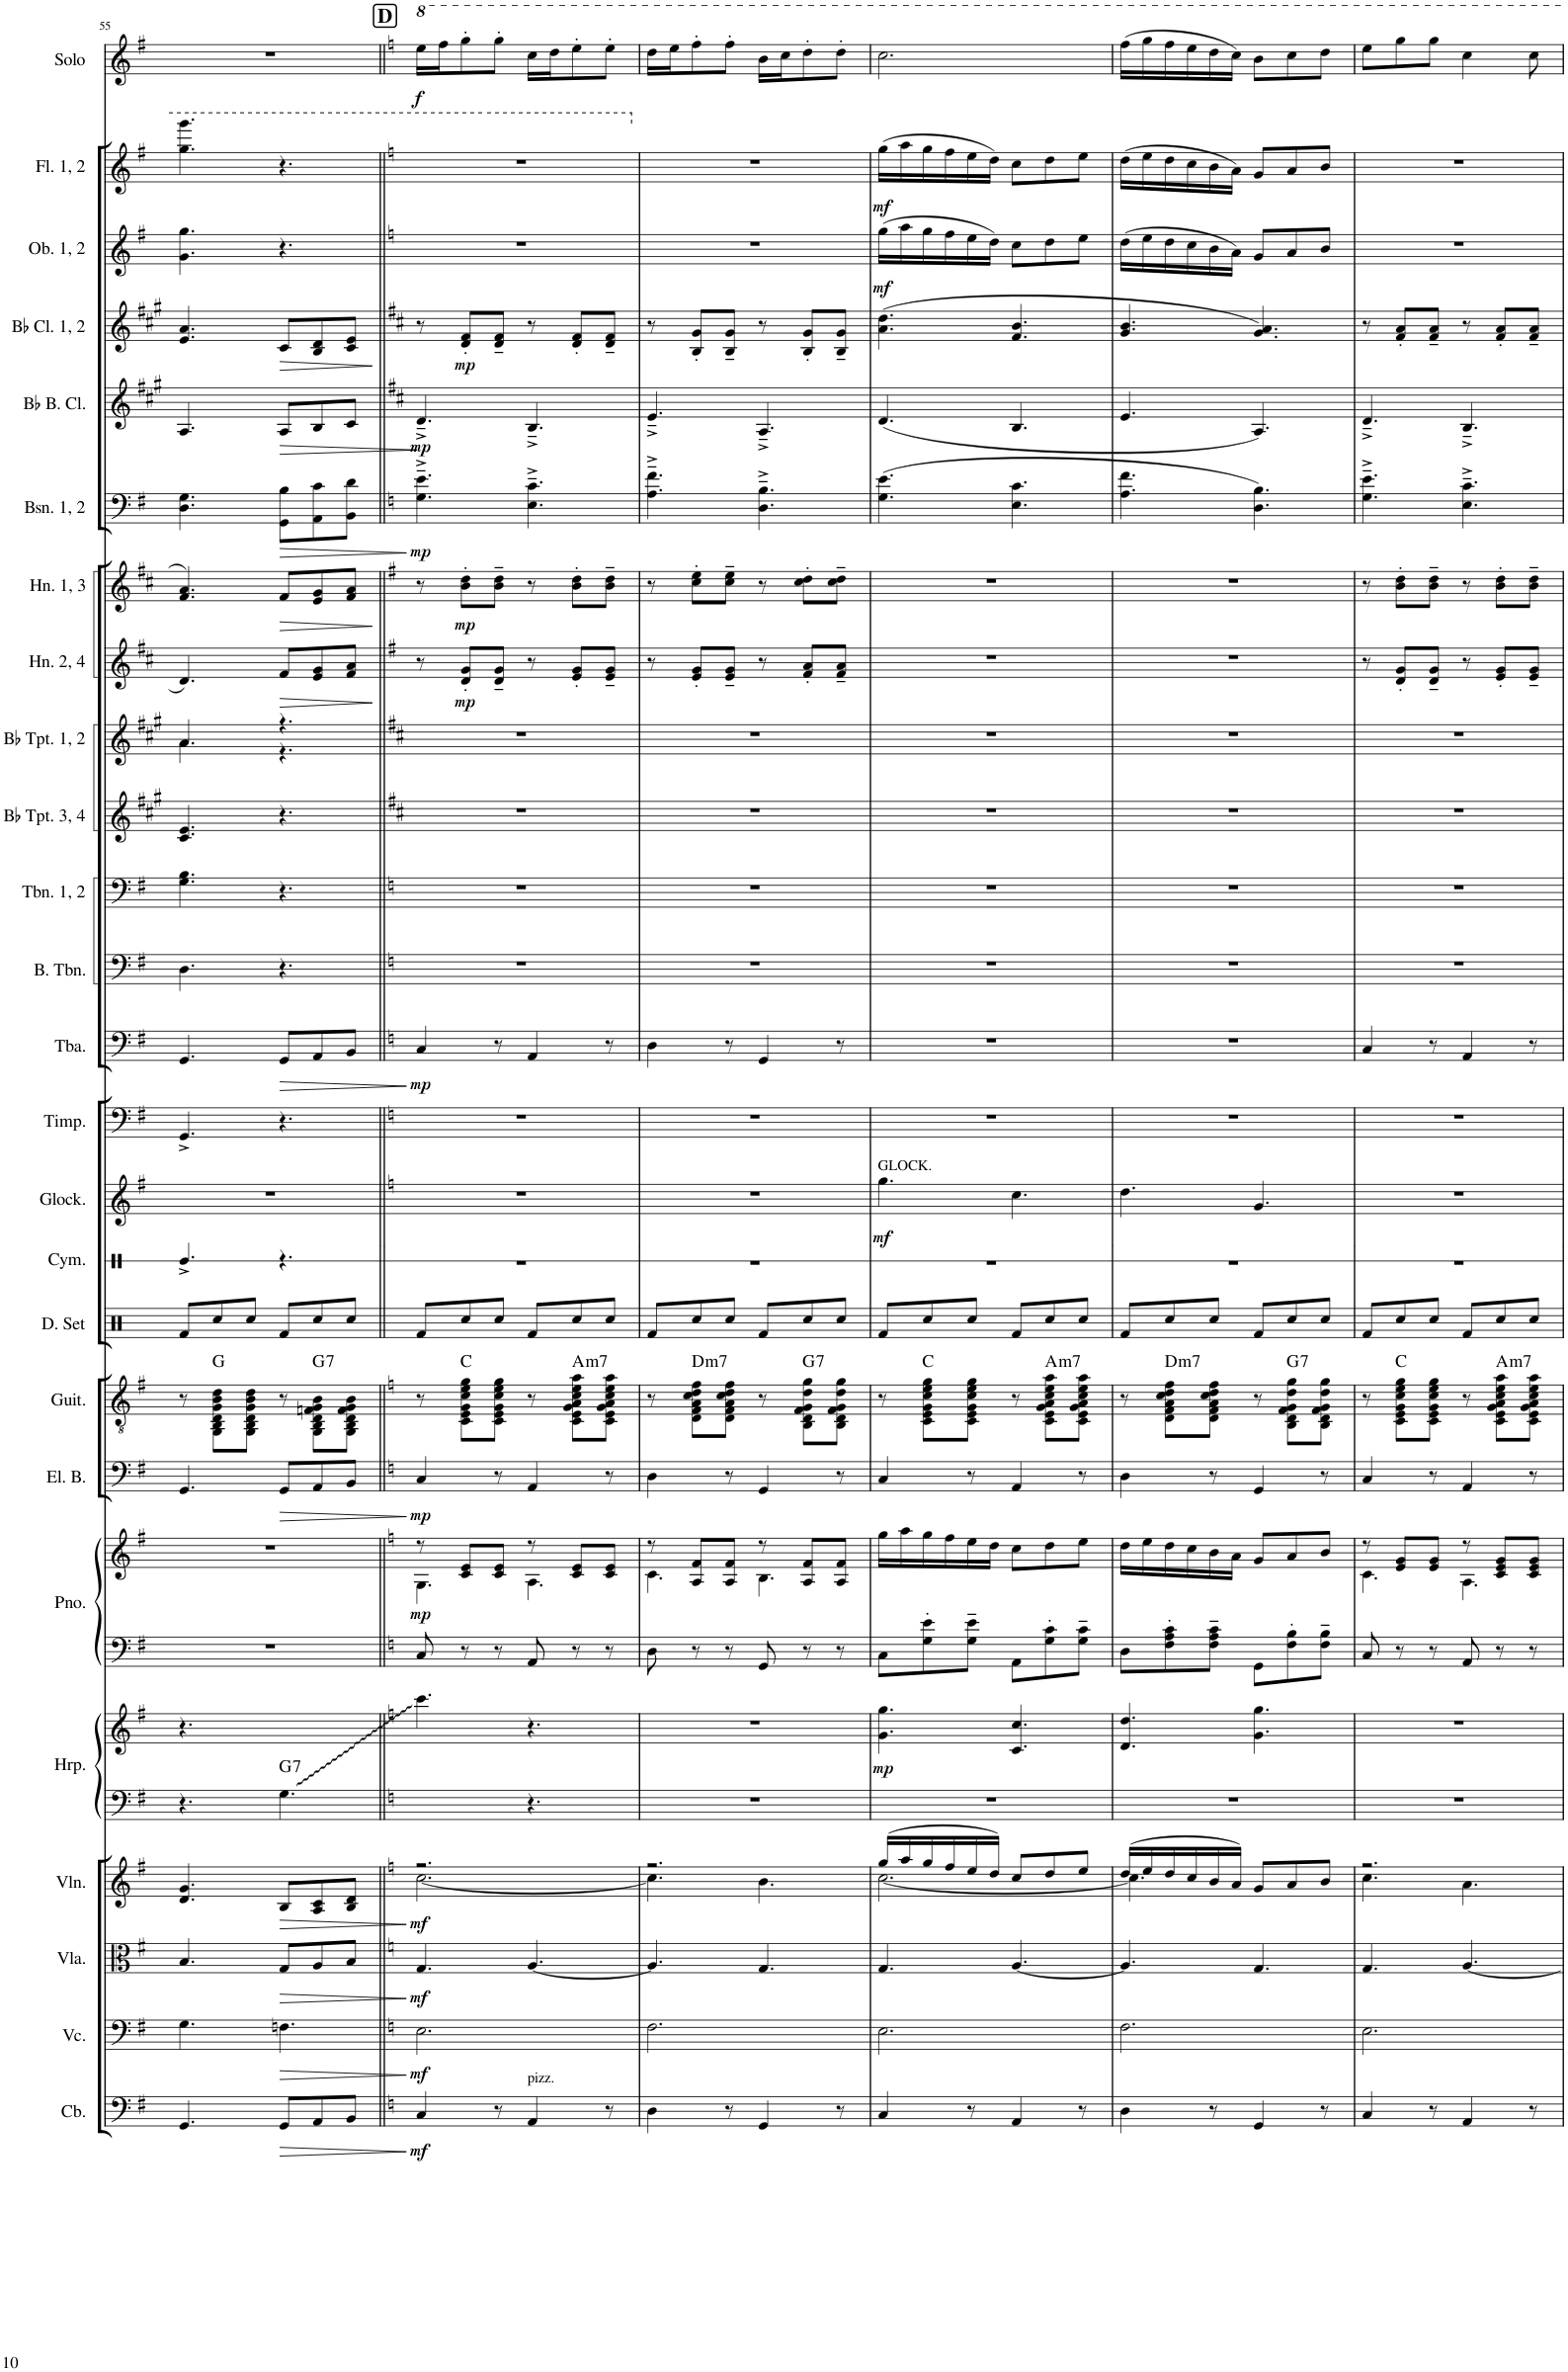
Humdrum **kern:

**kern	**dynam	**kern	**dynam	**kern	**dynam	**kern	**dynam	**kern	**kern	**dynam	**harte	**kern	**kern	**dynam	**kern	**dynam	**kern	**harte	**kern	**kern	**kern	**dynam	**kern	**kern	**dynam	**kern	**kern	**kern	**kern	**kern	**dynam	**kern	**dynam	**kern	**dynam	**kern	**dynam	**kern	**dynam	**kern	**dynam	**kern	**dynam	**kern	**dynam
*part25	*part25	*part24	*part24	*part23	*part23	*part22	*part22	*part21	*part21	*part21	*part21	*part20	*part20	*part20	*part19	*part19	*part18	*part18	*part17	*part16	*part15	*part15	*part14	*part13	*part13	*part12	*part11	*part10	*part9	*part8	*part8	*part7	*part7	*part6	*part6	*part5	*part5	*part4	*part4	*part3	*part3	*part2	*part2	*part1	*part1
*staff27	*staff27	*staff26	*staff26	*staff25	*staff25	*staff24	*staff24	*staff23	*staff22	*staff22/23	*	*staff21	*staff20	*staff20/21	*staff19	*staff19	*staff18	*	*staff17	*staff16	*staff15	*staff15	*staff14	*staff13	*staff13	*staff12	*staff11	*staff10	*staff9	*staff8	*staff8	*staff7	*staff7	*staff6	*staff6	*staff5	*staff5	*staff4	*staff4	*staff3	*staff3	*staff2	*staff2	*staff1	*staff1
*I"Contrabass	*	*I"Violoncello	*	*I"Viola	*	*I"Violin	*	*I"Harp	*	*	*	*I"Piano	*	*	*I"Electric Bass	*	*I"Acoustic Guitar	*	*I"Drumset	*I"Cymbal	*I"Xylophone	*	*I"Timpani	*I"Tuba	*	*I"Bass Trombone	*I"Trombone 1 &amp; 2	*I"Bb Trumpet 3 &amp; 4	*I"Bb Trumpet 1 &amp; 2	*I"Horn 2 &amp; 4	*	*I"Horn 1 &amp; 3	*	*I"Bassoon 1 &amp; 2	*	*I"Bb Bass Clarinet	*	*I"Bb Clarinet 1 &amp; 2	*	*I"Oboe 1 &amp; 2	*	*I"Flute 1 &amp; 2	*	*I"Solo Flute	*
*I'Cb.	*	*I'Vc.	*	*I'Vla.	*	*I'Vln.	*	*I'Hrp.	*	*	*	*I'Pno.	*	*	*I'El. B.	*	*I'Guit.	*	*I'D. Set	*I'Cym.	*I'Xyl.	*	*I'Timp.	*I'Tba.	*	*I'B. Tbn.	*I'Tbn. 1, 2	*I'Bb Tpt. 3, 4	*I'Bb Tpt. 1, 2	*I'Hn. 2, 4	*	*I'Hn. 1, 3	*	*I'Bsn. 1, 2	*	*I'Bb B. Cl.	*	*I'Bb Cl. 1, 2	*	*I'Ob. 1, 2	*	*I'Fl. 1, 2	*	*I'Solo	*
!!LO:PB:g=z
*clefF4	*	*clefF4	*	*clefC3	*	*clefG2	*	*clefF4	*clefG2	*	*	*clefF4	*clefG2	*	*clefF4	*	*clefGv2	*	*clefX	*clefX	*clefG2	*	*clefF4	*clefF4	*	*clefF4	*clefF4	*clefG2	*clefG2	*clefG2	*	*clefG2	*	*clefF4	*	*clefG2	*	*clefG2	*	*clefG2	*	*clefG2	*	*clefG2	*
*Trd7c12	*	*	*	*	*	*	*	*	*	*	*	*	*	*	*Trd7c12	*	*	*	*	*	*Trd-14c-24	*	*	*	*	*	*	*Trd1c2	*Trd1c2	*Trd4c7	*	*Trd4c7	*	*	*	*Trd8c14	*	*Trd1c2	*	*	*	*	*	*	*
*k[f#]	*	*k[f#]	*	*k[f#]	*	*k[f#]	*	*k[f#]	*k[f#]	*	*	*k[f#]	*k[f#]	*	*k[f#]	*	*k[f#]	*	*k[]	*k[]	*k[f#]	*	*k[f#]	*k[f#]	*	*k[f#]	*k[f#]	*k[f#c#g#]	*k[f#c#g#]	*k[f#c#]	*	*k[f#c#]	*	*k[f#]	*	*k[f#c#g#]	*	*k[f#c#g#]	*	*k[f#]	*	*k[f#]	*	*k[f#]	*
*M6/8	*	*M6/8	*	*M6/8	*	*M6/8	*	*M6/8	*M6/8	*	*	*M6/8	*M6/8	*	*M6/8	*	*M6/8	*	*M6/8	*M6/8	*M6/8	*	*M6/8	*M6/8	*	*M6/8	*M6/8	*M6/8	*M6/8	*M6/8	*	*M6/8	*	*M6/8	*	*M6/8	*	*M6/8	*	*M6/8	*	*M6/8	*	*M6/8	*
=55	=55	=55	=55	=55	=55	=55	=55	=55	=55	=55	=55	=55	=55	=55	=55	=55	=55	=55	=55	=55	=55	=55	=55	=55	=55	=55	=55	=55	=55	=55	=55	=55	=55	=55	=55	=55	=55	=55	=55	=55	=55	=55	=55	=55	=55
*	*	*	*	*	*	*	*	*	*	*	*	*	*	*	*	*	*	*	*	*	*	*	*	*	*	*	*	*	*^	*	*	*	*	*	*	*	*	*	*	*	*	*	*	*	*
4.GG/	.	4.G\	.	4.B/	.	4.d/ 4.g/	.	4.r	4.r	.	.	2.r	2.r	.	4.GG/	.	8r	.	8Rf/L	4.Re^/	2.r	.	4.GG^/	4.GG/	.	4.D\	4.G\ 4.B\	4.c#/ 4.e/	4.a/	4.a\	4.d/	.	4.f#/ 4.a/	.	4.D\ 4.G\	.	4.A/	.	4.e/ 4.a/	.	4.g\ 4.gg\	.	4.gg\ 4.ggg\	.	2.r	.
.	.	.	.	.	.	.	.	.	.	.	.	.	.	.	.	.	8GG\ 8BB\ 8D\ 8G\ 8B\ 8d\L	G:maj	8Rcc/	.	.	.	.	.	.	.	.	.	.	.	.	.	.	.	.	.	.	.	.	.	.	.	.	.	.	.
.	.	.	.	.	.	.	.	.	.	.	.	.	.	.	.	.	8GG\ 8BB\ 8D\ 8G\ 8B\ 8d\J	.	8Rcc/J	.	.	.	.	.	.	.	.	.	.	.	.	.	.	.	.	.	.	.	.	.	.	.	.	.	.	.
!	!	!	!	!	!	!	!	!	!	!	!LO:H:kt=7	!	!	!	!	!	!	!	!	!	!	!	!	!	!	!	!	!	!	!	!	!	!	!	!	!	!	!LO:HP:b	!	!LO:HP:b	!	!	!	!	!	!
8GG/L	.	4.Fn\	.	8G/L	.	8B/L	.	4.G\	4.ryy	.	G:7	.	.	.	8GG/L	.	8r	.	8Rf/L	4.r	.	.	4.r	8GG/L	.	4.r	4.r	4.r	4.r	4.r	8f#/L	.	8f#/L	.	8GG\ 8B\L	.	8A/L	>	8c#/L	>	4.r	.	4.r	.	.	.
!	!	!	!	!	!	!	!	!	!	!	!	!	!	!	!	!	!	!LO:H:kt=7	!	!	!	!	!	!	!	!	!	!	!	!	!	!	!	!	!	!	!	!	!	!	!	!	!	!	!	!
8AA/	.	.	.	8A/	.	8A/ 8c/	.	.	.	.	.	.	.	.	8AA/	.	8GG\ 8BB\ 8D\ 8Fn\ 8G\ 8B\L	G:7	8Rcc/	.	.	.	.	8AA/	.	.	.	.	.	.	8e/ 8g/	.	8e/ 8g/	.	8AA\ 8c\	.	8B/	.	8B/ 8d/	.	.	.	.	.	.	.
8BB/J	.	.	.	8B/J	.	8B/ 8d/J	.	.	.	.	.	.	.	.	8BB/J	.	8GG\ 8BB\ 8D\ 8F\ 8G\ 8B\J	.	8Rcc/J	.	.	.	.	8BB/J	.	.	.	.	.	.	8f#/ 8a/J	.	8f#/ 8a/J	.	8BB\ 8d\J	.	8c#/J	.	8c#/ 8e/J	.	.	.	.	.	.	.
*	*	*	*	*	*	*	*	*	*	*	*	*	*	*	*	*	*	*	*	*	*	*	*	*	*	*	*	*	*v	*v	*	*	*	*	*	*	*	*	*	*	*	*	*	*	*	*
.	.	.	.	.	.	.	.	.	.	.	.	.	.	.	.	.	.	.	.	.	.	.	.	.	.	.	.	.	.	.	.	.	.	.	.	.	.	.	]	.	.	.	.	.	.
!!LO:REH:place=s1:a:B:cj:fs=14:t=D
=56||	=56||	=56||	=56||	=56||	=56||	=56||	=56||	=56||	=56||	=56||	=56||	=56||	=56||	=56||	=56||	=56||	=56||	=56||	=56||	=56||	=56||	=56||	=56||	=56||	=56||	=56||	=56||	=56||	=56||	=56||	=56||	=56||	=56||	=56||	=56||	=56||	=56||	=56||	=56||	=56||	=56||	=56||	=56||	=56||	=56||
*k[]	*	*k[]	*	*k[]	*	*k[]	*	*k[]	*k[]	*	*	*k[]	*k[]	*	*k[]	*	*k[]	*	*	*	*k[]	*	*k[]	*k[]	*	*k[]	*k[]	*k[f#c#]	*k[f#c#]	*k[f#]	*	*k[f#]	*	*k[]	*	*k[f#c#]	*	*k[f#c#]	*	*k[]	*	*k[]	*	*k[]	*
*	*	*	*	*	*	*^	*	*	*	*	*	*	*^	*	*	*	*	*	*	*	*	*	*	*	*	*	*	*	*	*	*	*	*	*	*	*	*	*	*	*	*	*	*	*	*
!	!LO:DY:b	!	!LO:DY:b	!	!LO:DY:b	!	!	!LO:DY:b	!	!	!	!	!	!	!	!LO:DY:a=2	!	!LO:DY:b	!	!	!	!	!	!	!	!	!LO:DY:b	!	!	!	!	!	!	!	!	!	!LO:DY:b	!	!LO:DY:b	!	!	!	!	!	!	!	!LO:DY:b
4C/	mf	2.E\	mf	4.G/	mf	2.r	[<2.cc\	mf	4.ryy	4.ccc\	.	.	8C/	8r	4.G\	mp	4C/	mp	8r	.	8Rf/L	2.r	2.r	.	2.r	4C/	mp	2.r	2.r	2.r	2.r	8r	.	8r	.	4.G\~^ 4.e\~^	mp	4.d~^/	mp	8r	.	2.r	.	2.r	.	16eee\LL	f
.	.	.	.	.	.	.	.	.	.	.	.	.	.	.	.	.	.	.	.	.	.	.	.	.	.	.	.	.	.	.	.	.	.	.	.	.	.	.	.	.	.	.	.	.	.	16fff\J	.
!	!	!	!	!	!	!	!	!	!	!	!	!	!	!	!	!	!	!	!	!	!	!	!	!	!	!	!	!	!	!	!	!	!LO:DY:b	!	!LO:DY:b	!	!	!	!	!	!LO:DY:b	!	!	!	!	!	!
.	.	.	.	.	.	.	.	.	.	.	.	.	8r	8c/ 8e/L	.	.	.	.	8C\ 8E\ 8G\ 8c\ 8e\ 8g\L	C:maj	8Rcc/	.	.	.	.	.	.	.	.	.	.	8d/' 8g/'L	mp	8b\' 8dd\'L	mp	.	.	.	.	8d/' 8f#/'L	mp	.	.	.	.	8ggg'\	.
8r	.	.	.	.	.	.	.	.	.	.	.	.	8r	8c/ 8e/J	.	.	8r	.	8C\ 8E\ 8G\ 8c\ 8e\ 8g\J	.	8Rcc/J	.	.	.	.	8r	.	.	.	.	.	8d/~ 8g/~J	.	8b\~ 8dd\~J	.	.	.	.	.	8d/~ 8f#/~J	.	.	.	.	.	8ggg'\J	.
!LO:TX:a:t=pizz.	!	!	!	!	!	!	!	!	!	!	!	!	!	!	!	!	!	!	!	!	!	!	!	!	!	!	!	!	!	!	!	!	!	!	!	!	!	!	!	!	!	!	!	!	!	!	!
4AA/	.	.	.	[4.A/	.	.	.	.	4.r	4.r	.	.	8AA/	8r	4.A\	.	4AA/	.	8r	.	8Rf/L	.	.	.	.	4AA/	.	.	.	.	.	8r	.	8r	.	4.E\~^ 4.c\~^	.	4.B~^/	]	8r	.	.	.	.	.	16ccc\LL	.
.	.	.	.	.	.	.	.	.	.	.	.	.	.	.	.	.	.	.	.	.	.	.	.	.	.	.	.	.	.	.	.	.	.	.	.	.	.	.	.	.	.	.	.	.	.	16ddd\J	.
!	!	!	!	!	!	!	!	!	!	!	!	!	!	!	!	!	!	!	!	!LO:H:kt=m7	!	!	!	!	!	!	!	!	!	!	!	!	!	!	!	!	!	!	!	!	!	!	!	!	!	!	!
.	.	.	.	.	.	.	.	.	.	.	.	.	8r	8c/ 8e/L	.	.	.	.	8C\ 8E\ 8G\ 8A\ 8c\ 8e\ 8a\L	A:min7	8Rcc/	.	.	.	.	.	.	.	.	.	.	8e/' 8g/'L	.	8b\' 8dd\'L	.	.	.	.	.	8d/' 8f#/'L	.	.	.	.	.	8eee'\	.
8r	.	.	.	.	.	.	.	.	.	.	.	.	8r	8c/ 8e/J	.	.	8r	.	8C\ 8E\ 8G\ 8A\ 8c\ 8e\ 8a\J	.	8Rcc/J	.	.	.	.	8r	.	.	.	.	.	8e/~ 8g/~J	.	8b\~ 8dd\~J	.	.	.	.	.	8d/~ 8f#/~J	.	.	.	.	.	8eee'\J	.
=57	=57	=57	=57	=57	=57	=57	=57	=57	=57	=57	=57	=57	=57	=57	=57	=57	=57	=57	=57	=57	=57	=57	=57	=57	=57	=57	=57	=57	=57	=57	=57	=57	=57	=57	=57	=57	=57	=57	=57	=57	=57	=57	=57	=57	=57	=57	=57
4D\	.	2.F\	.	4.A/]	.	2.r	4.cc\]	.	2.r	2.r	.	.	8D\	8r	4.c\	.	4D\	.	8r	.	8Rf/L	2.r	2.r	.	2.r	4D\	.	2.r	2.r	2.r	2.r	8r	.	8r	.	4.A\~^ 4.f\~^	.	4.e~^/	.	8r	.	2.r	.	2.r	.	16ddd\LL	.
.	.	.	.	.	.	.	.	.	.	.	.	.	.	.	.	.	.	.	.	.	.	.	.	.	.	.	.	.	.	.	.	.	.	.	.	.	.	.	.	.	.	.	.	.	.	16eee\J	.
!	!	!	!	!	!	!	!	!	!	!	!	!	!	!	!	!	!	!	!	!LO:H:kt=m7	!	!	!	!	!	!	!	!	!	!	!	!	!	!	!	!	!	!	!	!	!	!	!	!	!	!	!
.	.	.	.	.	.	.	.	.	.	.	.	.	8r	8A/ 8f/L	.	.	.	.	8D\ 8F\ 8A\ 8c\ 8d\ 8f\L	D:min7	8Rcc/	.	.	.	.	.	.	.	.	.	.	8e/' 8g/'L	.	8cc\' 8ee\'L	.	.	.	.	.	8B/' 8g/'L	.	.	.	.	.	8fff'\	.
8r	.	.	.	.	.	.	.	.	.	.	.	.	8r	8A/ 8f/J	.	.	8r	.	8D\ 8F\ 8A\ 8c\ 8d\ 8f\J	.	8Rcc/J	.	.	.	.	8r	.	.	.	.	.	8e/~ 8g/~J	.	8cc\~ 8ee\~J	.	.	.	.	.	8B/~ 8g/~J	.	.	.	.	.	8fff'\J	.
4GG/	.	.	.	4.G/	.	.	4.b\	.	.	.	.	.	8GG/	8r	4.B\	.	4GG/	.	8r	.	8Rf/L	.	.	.	.	4GG/	.	.	.	.	.	8r	.	8r	.	4.D\~^ 4.B\~^	.	4.A~^/	.	8r	.	.	.	.	.	16bb\LL	.
.	.	.	.	.	.	.	.	.	.	.	.	.	.	.	.	.	.	.	.	.	.	.	.	.	.	.	.	.	.	.	.	.	.	.	.	.	.	.	.	.	.	.	.	.	.	16ccc\J	.
!	!	!	!	!	!	!	!	!	!	!	!	!	!	!	!	!	!	!	!	!LO:H:kt=7	!	!	!	!	!	!	!	!	!	!	!	!	!	!	!	!	!	!	!	!	!	!	!	!	!	!	!
.	.	.	.	.	.	.	.	.	.	.	.	.	8r	8A/ 8f/L	.	.	.	.	8BB\ 8D\ 8F\ 8G\ 8d\ 8g\L	G:7	8Rcc/	.	.	.	.	.	.	.	.	.	.	8f#/' 8a/'L	.	8cc\' 8dd\'L	.	.	.	.	.	8B/' 8g/'L	.	.	.	.	.	8ddd'\	.
8r	.	.	.	.	.	.	.	.	.	.	.	.	8r	8A/ 8f/J	.	.	8r	.	8BB\ 8D\ 8F\ 8G\ 8d\ 8g\J	.	8Rcc/J	.	.	.	.	8r	.	.	.	.	.	8f#/~ 8a/~J	.	8cc\~ 8dd\~J	.	.	.	.	.	8B/~ 8g/~J	.	.	.	.	.	8ddd'\J	.
*	*	*	*	*	*	*	*	*	*	*	*	*	*	*v	*v	*	*	*	*	*	*	*	*	*	*	*	*	*	*	*	*	*	*	*	*	*	*	*	*	*	*	*	*	*	*	*	*
=58	=58	=58	=58	=58	=58	=58	=58	=58	=58	=58	=58	=58	=58	=58	=58	=58	=58	=58	=58	=58	=58	=58	=58	=58	=58	=58	=58	=58	=58	=58	=58	=58	=58	=58	=58	=58	=58	=58	=58	=58	=58	=58	=58	=58	=58	=58
!	!	!	!	!	!	!	!	!	!	!	!	!	!	!	!	!	!	!	!	!	!	!LO:TX:a:t=GLOCK.	!	!	!	!	!	!	!	!	!	!	!	!	!	!	!	!	!	!	!	!	!	!	!	!
!	!	!	!	!	!	!	!	!	!	!	!LO:DY:b	!	!	!	!	!	!	!	!	!	!	!	!LO:DY:b	!	!	!	!	!	!	!	!	!	!	!	!	!	!	!	!	!	!	!LO:DY:b	!	!LO:DY:b	!	!
4C/	.	2.E\	.	4.G/	.	(>16gg/LL	[<2.cc\	.	2.r	4.g\ 4.gg\	mp	.	8C\L	16gg\LL	.	4C/	.	8r	.	8Rf/L	2.r	4.gg\	mf	2.r	2.r	.	2.r	2.r	2.r	2.r	2.r	.	2.r	.	(>4.G\ 4.e\	.	(<4.d/	.	(>4.a\ 4.dd\	.	(>16gg\LL	mf	(>16gg\LL	mf	2.ccc\	.
.	.	.	.	.	.	16aa/	.	.	.	.	.	.	.	16aa\	.	.	.	.	.	.	.	.	.	.	.	.	.	.	.	.	.	.	.	.	.	.	.	.	.	.	16aa\	.	16aa\	.	.	.
.	.	.	.	.	.	16gg/	.	.	.	.	.	.	8G\' 8e\'	16gg\	.	.	.	8C\ 8E\ 8G\ 8c\ 8e\ 8g\L	C:maj	8Rcc/	.	.	.	.	.	.	.	.	.	.	.	.	.	.	.	.	.	.	.	.	16gg\	.	16gg\	.	.	.
.	.	.	.	.	.	16ff/	.	.	.	.	.	.	.	16ff\	.	.	.	.	.	.	.	.	.	.	.	.	.	.	.	.	.	.	.	.	.	.	.	.	.	.	16ff\	.	16ff\	.	.	.
8r	.	.	.	.	.	16ee/	.	.	.	.	.	.	8G\~ 8e\~J	16ee\	.	8r	.	8C\ 8E\ 8G\ 8c\ 8e\ 8g\J	.	8Rcc/J	.	.	.	.	.	.	.	.	.	.	.	.	.	.	.	.	.	.	.	.	16ee\	.	16ee\	.	.	.
.	.	.	.	.	.	16dd/JJ)	.	.	.	.	.	.	.	16dd\JJ	.	.	.	.	.	.	.	.	.	.	.	.	.	.	.	.	.	.	.	.	.	.	.	.	.	.	16dd\JJ)	.	16dd\JJ)	.	.	.
4AA/	.	.	.	[4.A/	.	8cc/L	.	.	.	4.c/ 4.cc/	.	.	8AA\L	8cc\L	.	4AA/	.	8r	.	8Rf/L	.	4.cc\	.	.	.	.	.	.	.	.	.	.	.	.	4.E\ 4.c\	.	4.B/	.	4.f#/ 4.b/	.	8cc\L	.	8cc\L	.	.	.
!	!	!	!	!	!	!	!	!	!	!	!	!	!	!	!	!	!	!	!LO:H:kt=m7	!	!	!	!	!	!	!	!	!	!	!	!	!	!	!	!	!	!	!	!	!	!	!	!	!	!	!
.	.	.	.	.	.	8dd/	.	.	.	.	.	.	8G\' 8c\'	8dd\	.	.	.	8C\ 8E\ 8G\ 8A\ 8c\ 8e\ 8a\L	A:min7	8Rcc/	.	.	.	.	.	.	.	.	.	.	.	.	.	.	.	.	.	.	.	.	8dd\	.	8dd\	.	.	.
8r	.	.	.	.	.	8ee/J	.	.	.	.	.	.	8G\~ 8c\~J	8ee\J	.	8r	.	8C\ 8E\ 8G\ 8A\ 8c\ 8e\ 8a\J	.	8Rcc/J	.	.	.	.	.	.	.	.	.	.	.	.	.	.	.	.	.	.	.	.	8ee\J	.	8ee\J	.	.	.
=59	=59	=59	=59	=59	=59	=59	=59	=59	=59	=59	=59	=59	=59	=59	=59	=59	=59	=59	=59	=59	=59	=59	=59	=59	=59	=59	=59	=59	=59	=59	=59	=59	=59	=59	=59	=59	=59	=59	=59	=59	=59	=59	=59	=59	=59	=59
4D\	.	2.F\	.	4.A/]	.	(>16dd/LL	4.cc\]	.	2.r	4.d/ 4.dd/	.	.	8D\L	16dd\LL	.	4D\	.	8r	.	8Rf/L	2.r	4.dd\	.	2.r	2.r	.	2.r	2.r	2.r	2.r	2.r	.	2.r	.	4.A\ 4.f\	.	4.e/	.	4.g/ 4.b/	.	(>16dd\LL	.	(>16dd\LL	.	(>16fff\LL	.
.	.	.	.	.	.	16ee/	.	.	.	.	.	.	.	16ee\	.	.	.	.	.	.	.	.	.	.	.	.	.	.	.	.	.	.	.	.	.	.	.	.	.	.	16ee\	.	16ee\	.	16ggg\	.
!	!	!	!	!	!	!	!	!	!	!	!	!	!	!	!	!	!	!	!LO:H:kt=m7	!	!	!	!	!	!	!	!	!	!	!	!	!	!	!	!	!	!	!	!	!	!	!	!	!	!	!
.	.	.	.	.	.	16dd/	.	.	.	.	.	.	8F\' 8A\' 8c\'	16dd\	.	.	.	8D\ 8F\ 8A\ 8c\ 8d\ 8f\L	D:min7	8Rcc/	.	.	.	.	.	.	.	.	.	.	.	.	.	.	.	.	.	.	.	.	16dd\	.	16dd\	.	16fff\	.
.	.	.	.	.	.	16cc/	.	.	.	.	.	.	.	16cc\	.	.	.	.	.	.	.	.	.	.	.	.	.	.	.	.	.	.	.	.	.	.	.	.	.	.	16cc\	.	16cc\	.	16eee\	.
8r	.	.	.	.	.	16b/	.	.	.	.	.	.	8F\~ 8A\~ 8c\~J	16b\	.	8r	.	8D\ 8F\ 8A\ 8c\ 8d\ 8f\J	.	8Rcc/J	.	.	.	.	.	.	.	.	.	.	.	.	.	.	.	.	.	.	.	.	16b\	.	16b\	.	16ddd\	.
.	.	.	.	.	.	16a/JJ)	.	.	.	.	.	.	.	16a\JJ	.	.	.	.	.	.	.	.	.	.	.	.	.	.	.	.	.	.	.	.	.	.	.	.	.	.	16a\JJ)	.	16a\JJ)	.	16ccc\JJ)	.
4GG/	.	.	.	4.G/	.	8g/L	4.ryy	.	.	4.g\ 4.gg\	.	.	8GG\L	8g/L	.	4GG/	.	8r	.	8Rf/L	.	4.g/	.	.	.	.	.	.	.	.	.	.	.	.	4.D\ 4.B\)	.	4.A/)	.	4.g/ 4.a/)	.	8g/L	.	8g/L	.	8bb\L	.
!	!	!	!	!	!	!	!	!	!	!	!	!	!	!	!	!	!	!	!LO:H:kt=7	!	!	!	!	!	!	!	!	!	!	!	!	!	!	!	!	!	!	!	!	!	!	!	!	!	!	!
.	.	.	.	.	.	8a/	.	.	.	.	.	.	8F\' 8B\'	8a/	.	.	.	8BB\ 8D\ 8F\ 8G\ 8d\ 8g\L	G:7	8Rcc/	.	.	.	.	.	.	.	.	.	.	.	.	.	.	.	.	.	.	.	.	8a/	.	8a/	.	8ccc\	.
8r	.	.	.	.	.	8b/J	.	.	.	.	.	.	8F\~ 8B\~J	8b/J	.	8r	.	8BB\ 8D\ 8F\ 8G\ 8d\ 8g\J	.	8Rcc/J	.	.	.	.	.	.	.	.	.	.	.	.	.	.	.	.	.	.	.	.	8b/J	.	8b/J	.	8ddd\J	.
=60	=60	=60	=60	=60	=60	=60	=60	=60	=60	=60	=60	=60	=60	=60	=60	=60	=60	=60	=60	=60	=60	=60	=60	=60	=60	=60	=60	=60	=60	=60	=60	=60	=60	=60	=60	=60	=60	=60	=60	=60	=60	=60	=60	=60	=60	=60
*	*	*	*	*	*	*	*	*	*	*	*	*	*	*^	*	*	*	*	*	*	*	*	*	*	*	*	*	*	*	*	*	*	*	*	*	*	*	*	*	*	*	*	*	*	*	*
4C/	.	2.E\	.	4.G/	.	2.r	4.cc\	.	2.r	2.r	.	.	8C/	8r	4.c\	.	4C/	.	8r	.	8Rf/L	2.r	2.r	.	2.r	4C/	.	2.r	2.r	2.r	2.r	8r	.	8r	.	4.G\~^ 4.e\~^	.	4.d~^/	.	8r	.	2.r	.	2.r	.	8eee\L	.
.	.	.	.	.	.	.	.	.	.	.	.	.	8r	8e/ 8g/L	.	.	.	.	8C\ 8E\ 8G\ 8c\ 8e\ 8g\L	C:maj	8Rcc/	.	.	.	.	.	.	.	.	.	.	8d/' 8g/'L	.	8b\' 8dd\'L	.	.	.	.	.	8f#/' 8a/'L	.	.	.	.	.	8ggg\	.
8r	.	.	.	.	.	.	.	.	.	.	.	.	8r	8e/ 8g/J	.	.	8r	.	8C\ 8E\ 8G\ 8c\ 8e\ 8g\J	.	8Rcc/J	.	.	.	.	8r	.	.	.	.	.	8d/~ 8g/~J	.	8b\~ 8dd\~J	.	.	.	.	.	8f#/~ 8a/~J	.	.	.	.	.	8ggg\J	.
4AA/	.	.	.	[4.A/	.	.	4.a\	.	.	.	.	.	8AA/	8r	4.A\	.	4AA/	.	8r	.	8Rf/L	.	.	.	.	4AA/	.	.	.	.	.	8r	.	8r	.	4.E\~^ 4.c\~^	.	4.B~^/	.	8r	.	.	.	.	.	4ccc\	.
!	!	!	!	!	!	!	!	!	!	!	!	!	!	!	!	!	!	!	!	!LO:H:kt=m7	!	!	!	!	!	!	!	!	!	!	!	!	!	!	!	!	!	!	!	!	!	!	!	!	!	!	!
.	.	.	.	.	.	.	.	.	.	.	.	.	8r	8c/ 8e/ 8g/L	.	.	.	.	8C\ 8E\ 8G\ 8A\ 8c\ 8e\ 8a\L	A:min7	8Rcc/	.	.	.	.	.	.	.	.	.	.	8e/' 8g/'L	.	8b\' 8dd\'L	.	.	.	.	.	8f#/' 8a/'L	.	.	.	.	.	.	.
8r	.	.	.	.	.	.	.	.	.	.	.	.	8r	8c/ 8e/ 8g/J	.	.	8r	.	8C\ 8E\ 8G\ 8A\ 8c\ 8e\ 8a\J	.	8Rcc/J	.	.	.	.	8r	.	.	.	.	.	8e/~ 8g/~J	.	8b\~ 8dd\~J	.	.	.	.	.	8f#/~ 8a/~J	.	.	.	.	.	8ccc\	.
*	*	*	*	*	*	*v	*v	*	*	*	*	*	*	*v	*v	*	*	*	*	*	*	*	*	*	*	*	*	*	*	*	*	*	*	*	*	*	*	*	*	*	*	*	*	*	*	*	*
=	=	=	=	=	=	=	=	=	=	=	=	=	=	=	=	=	=	=	=	=	=	=	=	=	=	=	=	=	=	=	=	=	=	=	=	=	=	=	=	=	=	=	=	=	=
*-	*-	*-	*-	*-	*-	*-	*-	*-	*-	*-	*-	*-	*-	*-	*-	*-	*-	*-	*-	*-	*-	*-	*-	*-	*-	*-	*-	*-	*-	*-	*-	*-	*-	*-	*-	*-	*-	*-	*-	*-	*-	*-	*-	*-	*-
